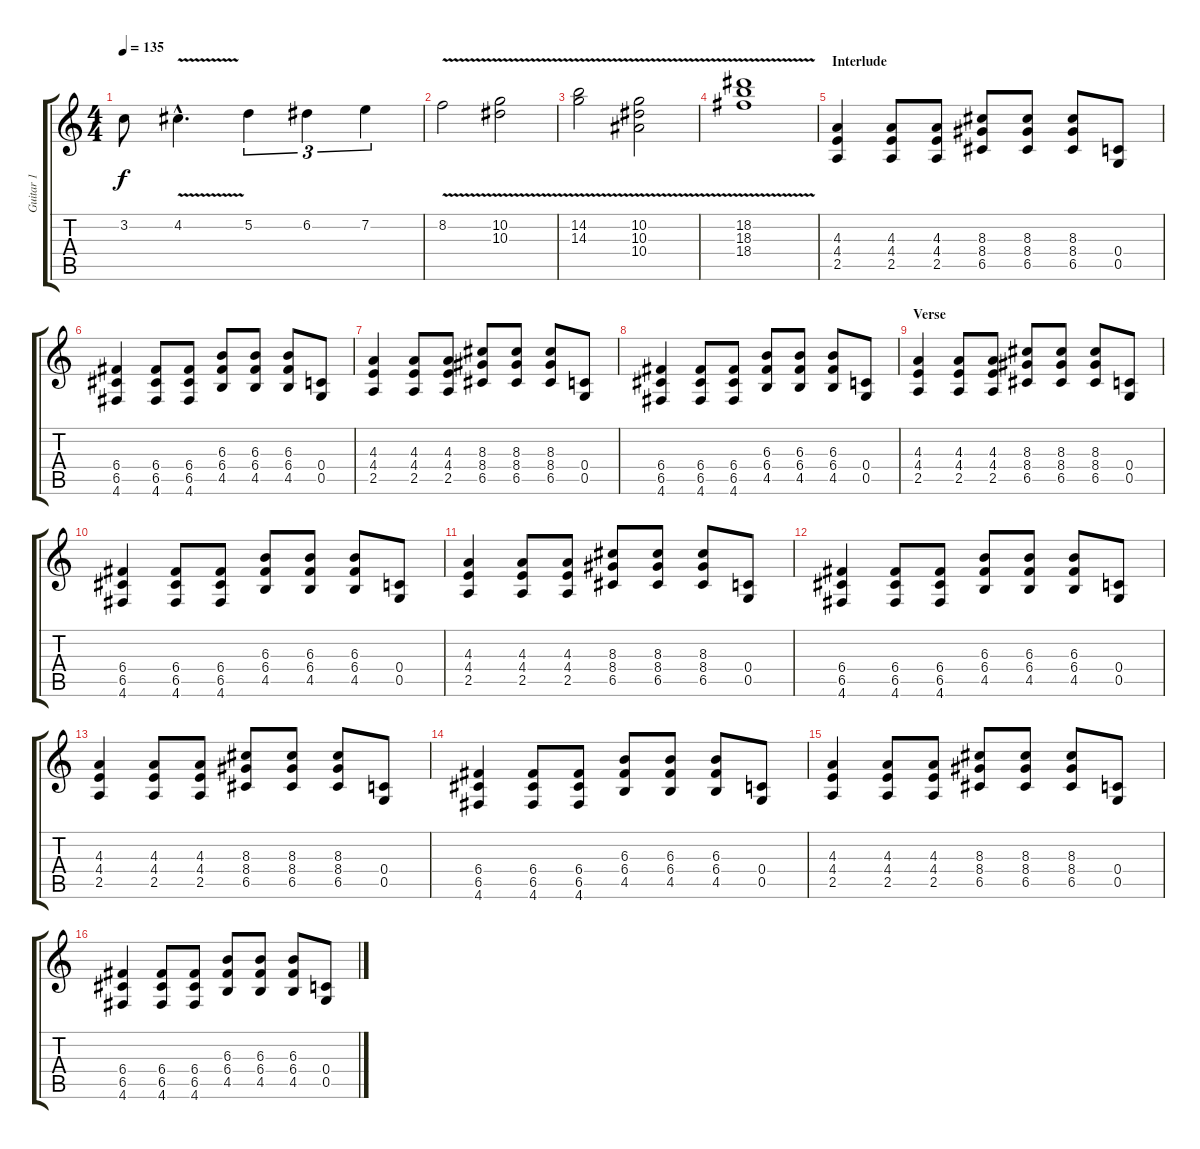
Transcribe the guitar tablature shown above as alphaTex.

\track ("Guitar 1" "Guitar 1") {instrument distortionguitar}
\staff {score tabs}
\tuning (D4 A3 F3 C3 G2 D2) {hide}
\ts (4 4)
\tempo 135
\clef g2
\ks c
3.2{t}.8{dy f} 4.2{v hac}.4{d} 5.2.4{tu (3 2)} 6.2.4{tu (3 2)} 7.2.4{tu (3 2)} |
8.2{v}.2 (10.2{v} 10.3{v}).2 |
(14.2{v} 14.3{v}).2 (10.2{v} 10.3{v} 10.4{v}).2 |
(18.2{v} 18.3{v} 18.4{v}).1 |
\section ("" "Interlude")
(4.3 4.4 2.5).4 (4.3 4.4 2.5).8 (4.3 4.4 2.5).8 (8.3 8.4 6.5).8 (8.3 8.4 6.5).8 (8.3 8.4 6.5).8 (0.4 0.5).8 |
(6.4 6.5 4.6).4 (6.4 6.5 4.6).8 (6.4 6.5 4.6).8 (6.3 6.4 4.5).8 (6.3 6.4 4.5).8 (6.3 6.4 4.5).8 (0.4 0.5).8 |
(4.3 4.4 2.5).4 (4.3 4.4 2.5).8 (4.3 4.4 2.5).8 (8.3 8.4 6.5).8 (8.3 8.4 6.5).8 (8.3 8.4 6.5).8 (0.4 0.5).8 |
(6.4 6.5 4.6).4 (6.4 6.5 4.6).8 (6.4 6.5 4.6).8 (6.3 6.4 4.5).8 (6.3 6.4 4.5).8 (6.3 6.4 4.5).8 (0.4 0.5).8 |
\section ("" "Verse")
(4.3 4.4 2.5).4 (4.3 4.4 2.5).8 (4.3 4.4 2.5).8 (8.3 8.4 6.5).8 (8.3 8.4 6.5).8 (8.3 8.4 6.5).8 (0.4 0.5).8 |
(6.4 6.5 4.6).4 (6.4 6.5 4.6).8 (6.4 6.5 4.6).8 (6.3 6.4 4.5).8 (6.3 6.4 4.5).8 (6.3 6.4 4.5).8 (0.4 0.5).8 |
(4.3 4.4 2.5).4 (4.3 4.4 2.5).8 (4.3 4.4 2.5).8 (8.3 8.4 6.5).8 (8.3 8.4 6.5).8 (8.3 8.4 6.5).8 (0.4 0.5).8 |
(6.4 6.5 4.6).4 (6.4 6.5 4.6).8 (6.4 6.5 4.6).8 (6.3 6.4 4.5).8 (6.3 6.4 4.5).8 (6.3 6.4 4.5).8 (0.4 0.5).8 |
(4.3 4.4 2.5).4 (4.3 4.4 2.5).8 (4.3 4.4 2.5).8 (8.3 8.4 6.5).8 (8.3 8.4 6.5).8 (8.3 8.4 6.5).8 (0.4 0.5).8 |
(6.4 6.5 4.6).4 (6.4 6.5 4.6).8 (6.4 6.5 4.6).8 (6.3 6.4 4.5).8 (6.3 6.4 4.5).8 (6.3 6.4 4.5).8 (0.4 0.5).8 |
(4.3 4.4 2.5).4 (4.3 4.4 2.5).8 (4.3 4.4 2.5).8 (8.3 8.4 6.5).8 (8.3 8.4 6.5).8 (8.3 8.4 6.5).8 (0.4 0.5).8 |
(6.4 6.5 4.6).4 (6.4 6.5 4.6).8 (6.4 6.5 4.6).8 (6.3 6.4 4.5).8 (6.3 6.4 4.5).8 (6.3 6.4 4.5).8 (0.4 0.5).8
